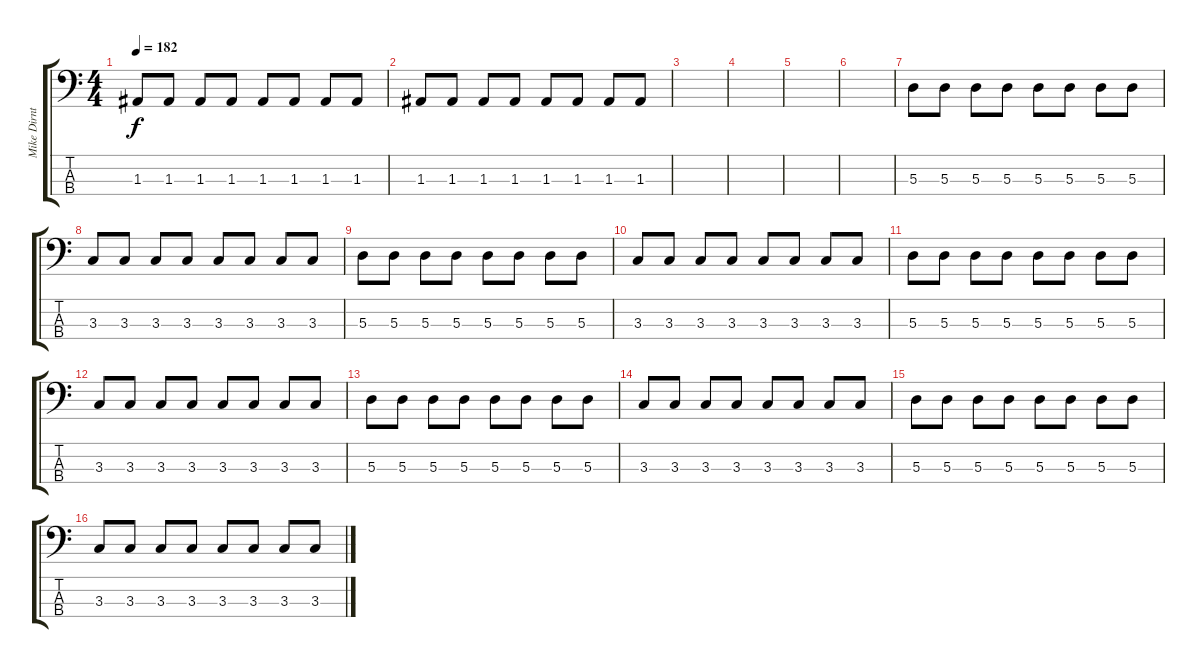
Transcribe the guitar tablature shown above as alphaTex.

\track ("Mike Dirnt" "Mike Dirnt") {instrument acousticguitarnylon}
\staff {score tabs}
\tuning (G2 D2 A1 E1) {hide}
\ts (4 4)
\tempo 182
\clef f4
\ks c
1.3.8{dy f} 1.3.8 1.3.8 1.3.8 1.3.8 1.3.8 1.3.8 1.3.8 |
1.3.8 1.3.8 1.3.8 1.3.8 1.3.8 1.3.8 1.3.8 1.3.8 |
|
|
|
|
5.3.8 5.3.8 5.3.8 5.3.8 5.3.8 5.3.8 5.3.8 5.3.8 |
3.3.8 3.3.8 3.3.8 3.3.8 3.3.8 3.3.8 3.3.8 3.3.8 |
5.3.8 5.3.8 5.3.8 5.3.8 5.3.8 5.3.8 5.3.8 5.3.8 |
3.3.8 3.3.8 3.3.8 3.3.8 3.3.8 3.3.8 3.3.8 3.3.8 |
5.3.8 5.3.8 5.3.8 5.3.8 5.3.8 5.3.8 5.3.8 5.3.8 |
3.3.8 3.3.8 3.3.8 3.3.8 3.3.8 3.3.8 3.3.8 3.3.8 |
5.3.8 5.3.8 5.3.8 5.3.8 5.3.8 5.3.8 5.3.8 5.3.8 |
3.3.8 3.3.8 3.3.8 3.3.8 3.3.8 3.3.8 3.3.8 3.3.8 |
5.3.8 5.3.8 5.3.8 5.3.8 5.3.8 5.3.8 5.3.8 5.3.8 |
3.3.8 3.3.8 3.3.8 3.3.8 3.3.8 3.3.8 3.3.8 3.3.8
